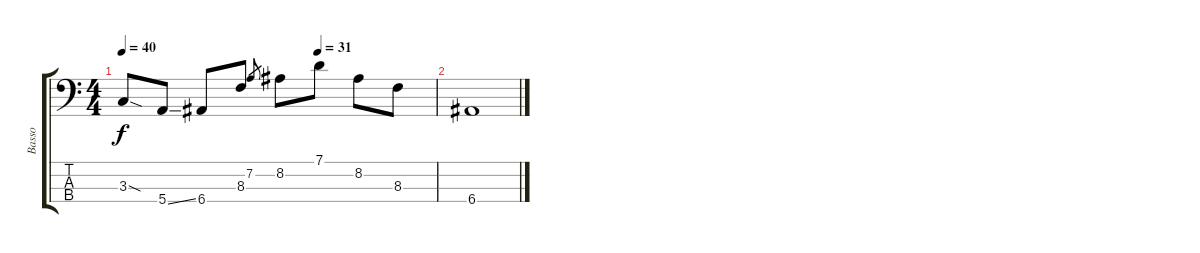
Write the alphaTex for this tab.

\track ("Basso" "Basso") {instrument electricbasspick}
\staff {score tabs}
\tuning (G2 D2 A1 E1) {hide}
\ts (4 4)
\tempo 40
\tempo (31 0.625)
\clef f4
\ks c
3.3{sod}.8{dy f} 5.4{ss}.8 6.4.8 8.3.8 7.2.8{gr} 8.2.8 7.1.8 8.2.8 8.3.8 |
6.4.1
